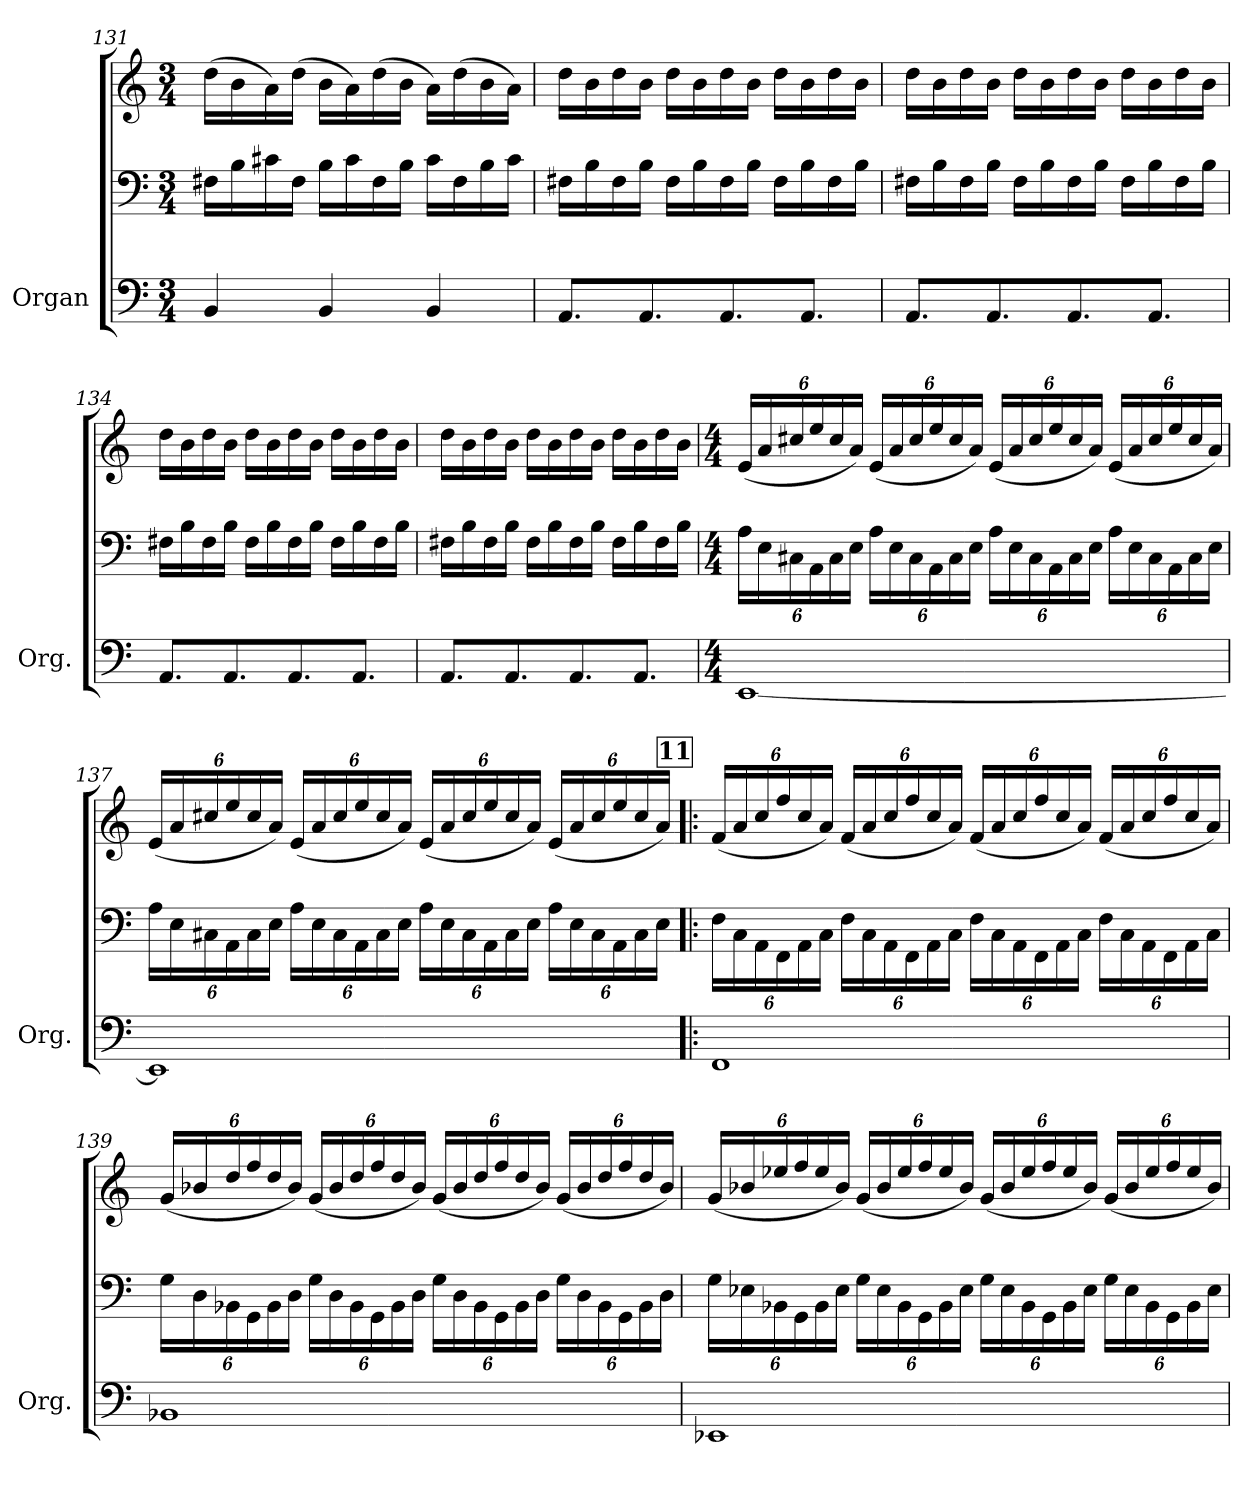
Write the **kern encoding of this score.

**kern	**kern	**kern
*part1	*part1	*part1
*staff3	*staff2	*staff1
*I"Organ	*	*
*I'Org.	*	*
*clefF4	*clefF4	*clefG2
*k[]	*k[]	*k[]
*M3/4	*M3/4	*M3/4
=131	=131	=131
4BB/	16F#X\LL	(>16dd\LL
.	16B\	16b\
.	16c#X\	16a\)
.	16F#\JJ	(>16dd\JJ
4BB/	16B\LL	16b\LL
.	16c#\	16a\)
.	16F#\	(>16dd\
.	16B\JJ	16b\JJ
4BB/	16c#\LL	16a\LL)
.	16F#\	(>16dd\
.	16B\	16b\
.	16c#\JJ	16a\JJ)
=132	=132	=132
8.AA/L	16F#X\LL	16dd\LL
.	16B\	16b\
.	16F#\	16dd\
8.AA/	16B\JJ	16b\JJ
.	16F#\LL	16dd\LL
.	16B\	16b\
8.AA/	16F#\	16dd\
.	16B\JJ	16b\JJ
.	16F#\LL	16dd\LL
8.AA/J	16B\	16b\
.	16F#\	16dd\
.	16B\JJ	16b\JJ
=133	=133	=133
8.AA/L	16F#X\LL	16dd\LL
.	16B\	16b\
.	16F#\	16dd\
8.AA/	16B\JJ	16b\JJ
.	16F#\LL	16dd\LL
.	16B\	16b\
8.AA/	16F#\	16dd\
.	16B\JJ	16b\JJ
.	16F#\LL	16dd\LL
8.AA/J	16B\	16b\
.	16F#\	16dd\
.	16B\JJ	16b\JJ
!!LO:LB:g=z
=134	=134	=134
8.AA/L	16F#X\LL	16dd\LL
.	16B\	16b\
.	16F#\	16dd\
8.AA/	16B\JJ	16b\JJ
.	16F#\LL	16dd\LL
.	16B\	16b\
8.AA/	16F#\	16dd\
.	16B\JJ	16b\JJ
.	16F#\LL	16dd\LL
8.AA/J	16B\	16b\
.	16F#\	16dd\
.	16B\JJ	16b\JJ
=135	=135	=135
8.AA/L	16F#X\LL	16dd\LL
.	16B\	16b\
.	16F#\	16dd\
8.AA/	16B\JJ	16b\JJ
.	16F#\LL	16dd\LL
.	16B\	16b\
8.AA/	16F#\	16dd\
.	16B\JJ	16b\JJ
.	16F#\LL	16dd\LL
8.AA/J	16B\	16b\
.	16F#\	16dd\
.	16B\JJ	16b\JJ
=136	=136	=136
*M4/4	*M4/4	*M4/4
*	*Xbrackettup	*Xbrackettup
[1EE	24A\LL	(<24e/LL
.	24E\	24a/
.	24C#X\	24cc#X/
.	24AA\	24ee/
.	24C#\	24cc#/
.	24E\JJ	24a/JJ)
.	24A\LL	(<24e/LL
.	24E\	24a/
.	24C#\	24cc#/
.	24AA\	24ee/
.	24C#\	24cc#/
.	24E\JJ	24a/JJ)
.	24A\LL	(<24e/LL
.	24E\	24a/
.	24C#\	24cc#/
.	24AA\	24ee/
.	24C#\	24cc#/
.	24E\JJ	24a/JJ)
.	24A\LL	(<24e/LL
.	24E\	24a/
.	24C#\	24cc#/
.	24AA\	24ee/
.	24C#\	24cc#/
.	24E\JJ	24a/JJ)
=137	=137	=137
1EE]	24A\LL	(<24e/LL
.	24E\	24a/
.	24C#X\	24cc#X/
.	24AA\	24ee/
.	24C#\	24cc#/
.	24E\JJ	24a/JJ)
.	24A\LL	(<24e/LL
.	24E\	24a/
.	24C#\	24cc#/
.	24AA\	24ee/
.	24C#\	24cc#/
.	24E\JJ	24a/JJ)
.	24A\LL	(<24e/LL
.	24E\	24a/
.	24C#\	24cc#/
.	24AA\	24ee/
.	24C#\	24cc#/
.	24E\JJ	24a/JJ)
.	24A\LL	(<24e/LL
.	24E\	24a/
.	24C#\	24cc#/
.	24AA\	24ee/
.	24C#\	24cc#/
.	24E\JJ	24a/JJ)
!!LO:LB:g=z
!!LO:REH:place=s1:a:B:fs=14:t=11
=138!|:	=138!|:	=138!|:
1FF	24F\LL	(<24f/LL
.	24C\	24a/
.	24AA\	24cc/
.	24FF\	24ff/
.	24AA\	24cc/
.	24C\JJ	24a/JJ)
.	24F\LL	(<24f/LL
.	24C\	24a/
.	24AA\	24cc/
.	24FF\	24ff/
.	24AA\	24cc/
.	24C\JJ	24a/JJ)
.	24F\LL	(<24f/LL
.	24C\	24a/
.	24AA\	24cc/
.	24FF\	24ff/
.	24AA\	24cc/
.	24C\JJ	24a/JJ)
.	24F\LL	(<24f/LL
.	24C\	24a/
.	24AA\	24cc/
.	24FF\	24ff/
.	24AA\	24cc/
.	24C\JJ	24a/JJ)
=139	=139	=139
1BB-X	24G\LL	(<24g/LL
.	24D\	24b-X/
.	24BB-X\	24dd/
.	24GG\	24ff/
.	24BB-\	24dd/
.	24D\JJ	24b-/JJ)
.	24G\LL	(<24g/LL
.	24D\	24b-/
.	24BB-\	24dd/
.	24GG\	24ff/
.	24BB-\	24dd/
.	24D\JJ	24b-/JJ)
.	24G\LL	(<24g/LL
.	24D\	24b-/
.	24BB-\	24dd/
.	24GG\	24ff/
.	24BB-\	24dd/
.	24D\JJ	24b-/JJ)
.	24G\LL	(<24g/LL
.	24D\	24b-/
.	24BB-\	24dd/
.	24GG\	24ff/
.	24BB-\	24dd/
.	24D\JJ	24b-/JJ)
=140	=140	=140
1EE-X	24G\LL	(<24g/LL
.	24E-X\	24b-X/
.	24BB-X\	24ee-X/
.	24GG\	24ff/
.	24BB-\	24ee-/
.	24E-\JJ	24b-/JJ)
.	24G\LL	(<24g/LL
.	24E-\	24b-/
.	24BB-\	24ee-/
.	24GG\	24ff/
.	24BB-\	24ee-/
.	24E-\JJ	24b-/JJ)
.	24G\LL	(<24g/LL
.	24E-\	24b-/
.	24BB-\	24ee-/
.	24GG\	24ff/
.	24BB-\	24ee-/
.	24E-\JJ	24b-/JJ)
.	24G\LL	(<24g/LL
.	24E-\	24b-/
.	24BB-\	24ee-/
.	24GG\	24ff/
.	24BB-\	24ee-/
.	24E-\JJ	24b-/JJ)
=	=	=
*-	*-	*-
